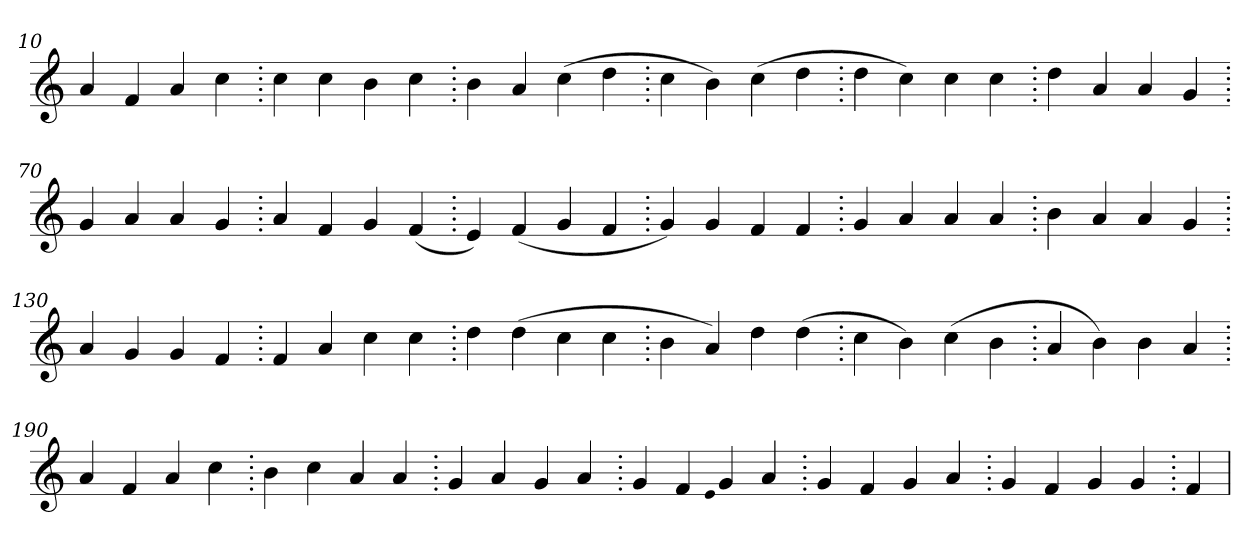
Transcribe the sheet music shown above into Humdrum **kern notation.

**kern
*part1
*staff1
*clefG2
=10.
4a
4f
4a
4cc
=20.
4cc
4cc
4b
4cc
=30.
4b
4a
(>4cc
4dd
=40.
4cc
4b)
(>4cc
4dd
=50.
4dd
4cc)
4cc
4cc
=60.
4dd
4a
4a
4g
=70.
4g
4a
4a
4g
=80.
4a
4f
4g
(>4f
=90.
4e)
(>4f
4g
4f
=100.
4g)
4g
4f
4f
=110.
4g
4a
4a
4a
=120.
4b
4a
4a
4g
=130.
4a
4g
4g
4f
=140.
4f
4a
4cc
4cc
=150.
4dd
(>4dd
4cc
4cc
=160.
4b
4a)
4dd
(>4dd
=170.
4cc
4b)
(>4cc
4b
=180.
4a
4b)
4b
4a
=190.
4a
4f
4a
4cc
=200.
4b
4cc
4a
4a
=210.
4g
4a
4g
4a
=220.
4g
4f
qqe
4g
4a
=230.
4g
4f
4g
4a
=240.
4g
4f
4g
4g
=250.
4f
=
*-
